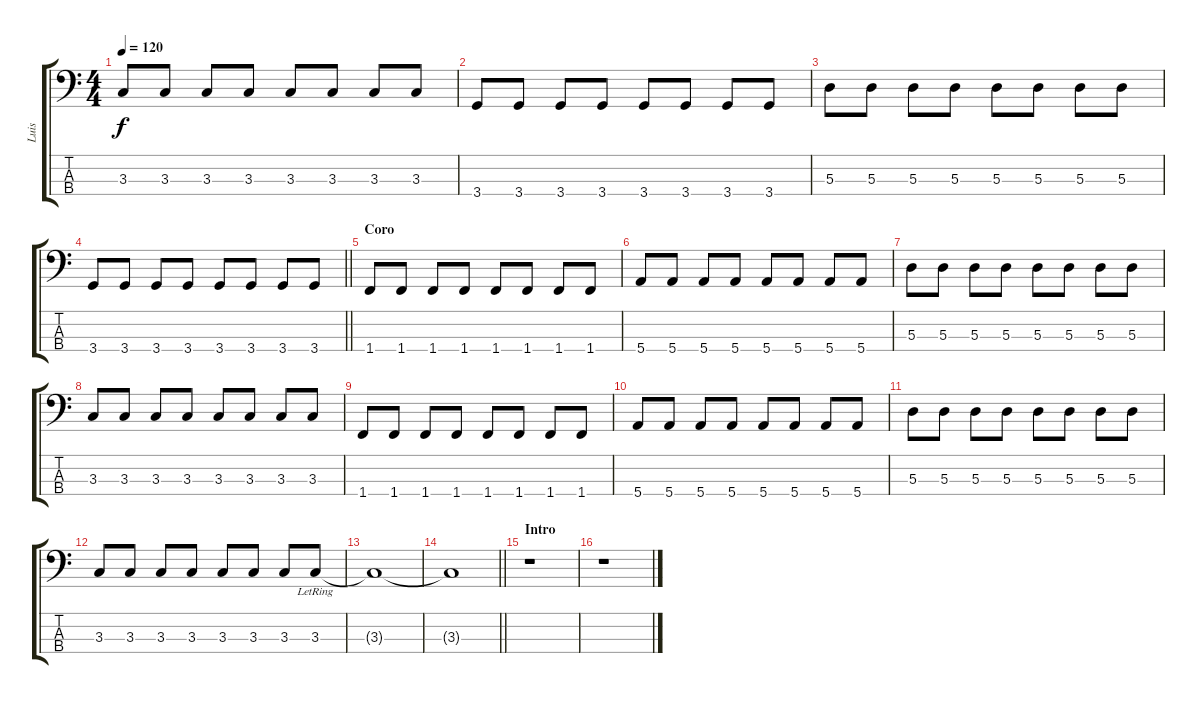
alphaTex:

\track ("Luis" "Luis") {instrument electricbassfinger}
\staff {score tabs}
\tuning (G2 D2 A1 E1) {hide}
\ts (4 4)
\tempo 120
\clef f4
\ks c
3.3.8{dy f} 3.3.8 3.3.8 3.3.8 3.3.8 3.3.8 3.3.8 3.3.8 |
3.4.8 3.4.8 3.4.8 3.4.8 3.4.8 3.4.8 3.4.8 3.4.8 |
5.3.8 5.3.8 5.3.8 5.3.8 5.3.8 5.3.8 5.3.8 5.3.8 |
\barLineRight lightlight
3.4.8 3.4.8 3.4.8 3.4.8 3.4.8 3.4.8 3.4.8 3.4.8 |
\section ("" "Coro")
1.4.8 1.4.8 1.4.8 1.4.8 1.4.8 1.4.8 1.4.8 1.4.8 |
5.4.8 5.4.8 5.4.8 5.4.8 5.4.8 5.4.8 5.4.8 5.4.8 |
5.3.8 5.3.8 5.3.8 5.3.8 5.3.8 5.3.8 5.3.8 5.3.8 |
3.3.8 3.3.8 3.3.8 3.3.8 3.3.8 3.3.8 3.3.8 3.3.8 |
1.4.8 1.4.8 1.4.8 1.4.8 1.4.8 1.4.8 1.4.8 1.4.8 |
5.4.8 5.4.8 5.4.8 5.4.8 5.4.8 5.4.8 5.4.8 5.4.8 |
5.3.8 5.3.8 5.3.8 5.3.8 5.3.8 5.3.8 5.3.8 5.3.8 |
3.3.8 3.3.8 3.3.8 3.3.8 3.3.8 3.3.8 3.3.8 3.3{lr}.8 |
3.3{t}.1 |
\barLineRight lightlight
3.3{t}.1 |
\section ("" "Intro")
r.1 |
r.1
